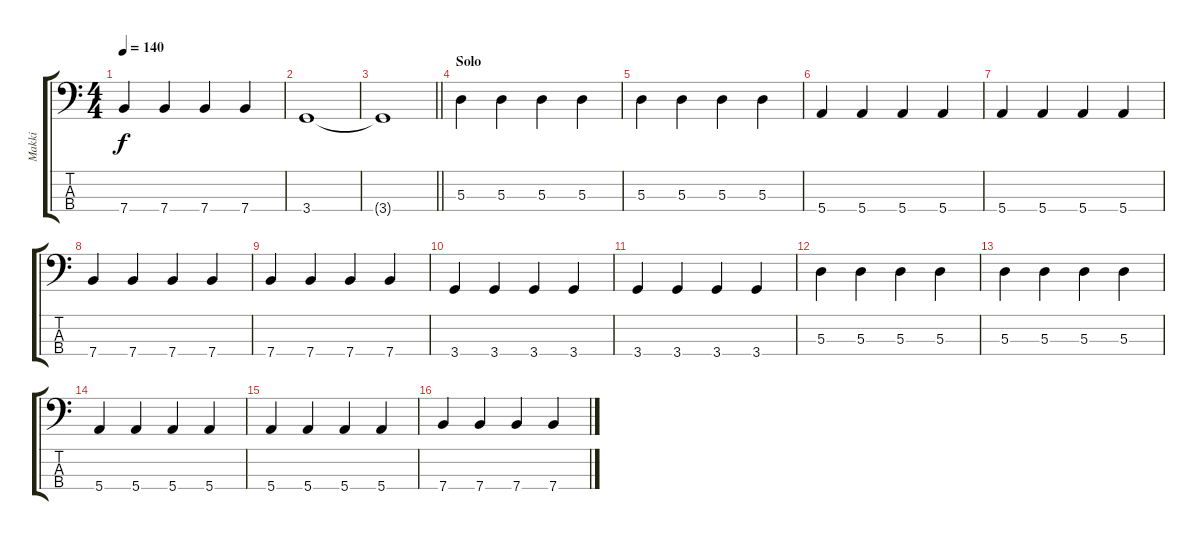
\track ("Makki" "Makki") {instrument electricbassfinger}
\staff {score tabs}
\tuning (G2 D2 A1 E1) {hide}
\ts (4 4)
\tempo 140
\clef f4
\ks c
7.4.4{dy f} 7.4.4 7.4.4 7.4.4 |
3.4.1 |
\barLineRight lightlight
3.4{t}.1 |
\section ("" "Solo")
5.3.4 5.3.4 5.3.4 5.3.4 |
5.3.4 5.3.4 5.3.4 5.3.4 |
5.4.4 5.4.4 5.4.4 5.4.4 |
5.4.4 5.4.4 5.4.4 5.4.4 |
7.4.4 7.4.4 7.4.4 7.4.4 |
7.4.4 7.4.4 7.4.4 7.4.4 |
3.4.4 3.4.4 3.4.4 3.4.4 |
3.4.4 3.4.4 3.4.4 3.4.4 |
5.3.4 5.3.4 5.3.4 5.3.4 |
5.3.4 5.3.4 5.3.4 5.3.4 |
5.4.4 5.4.4 5.4.4 5.4.4 |
5.4.4 5.4.4 5.4.4 5.4.4 |
7.4.4 7.4.4 7.4.4 7.4.4
